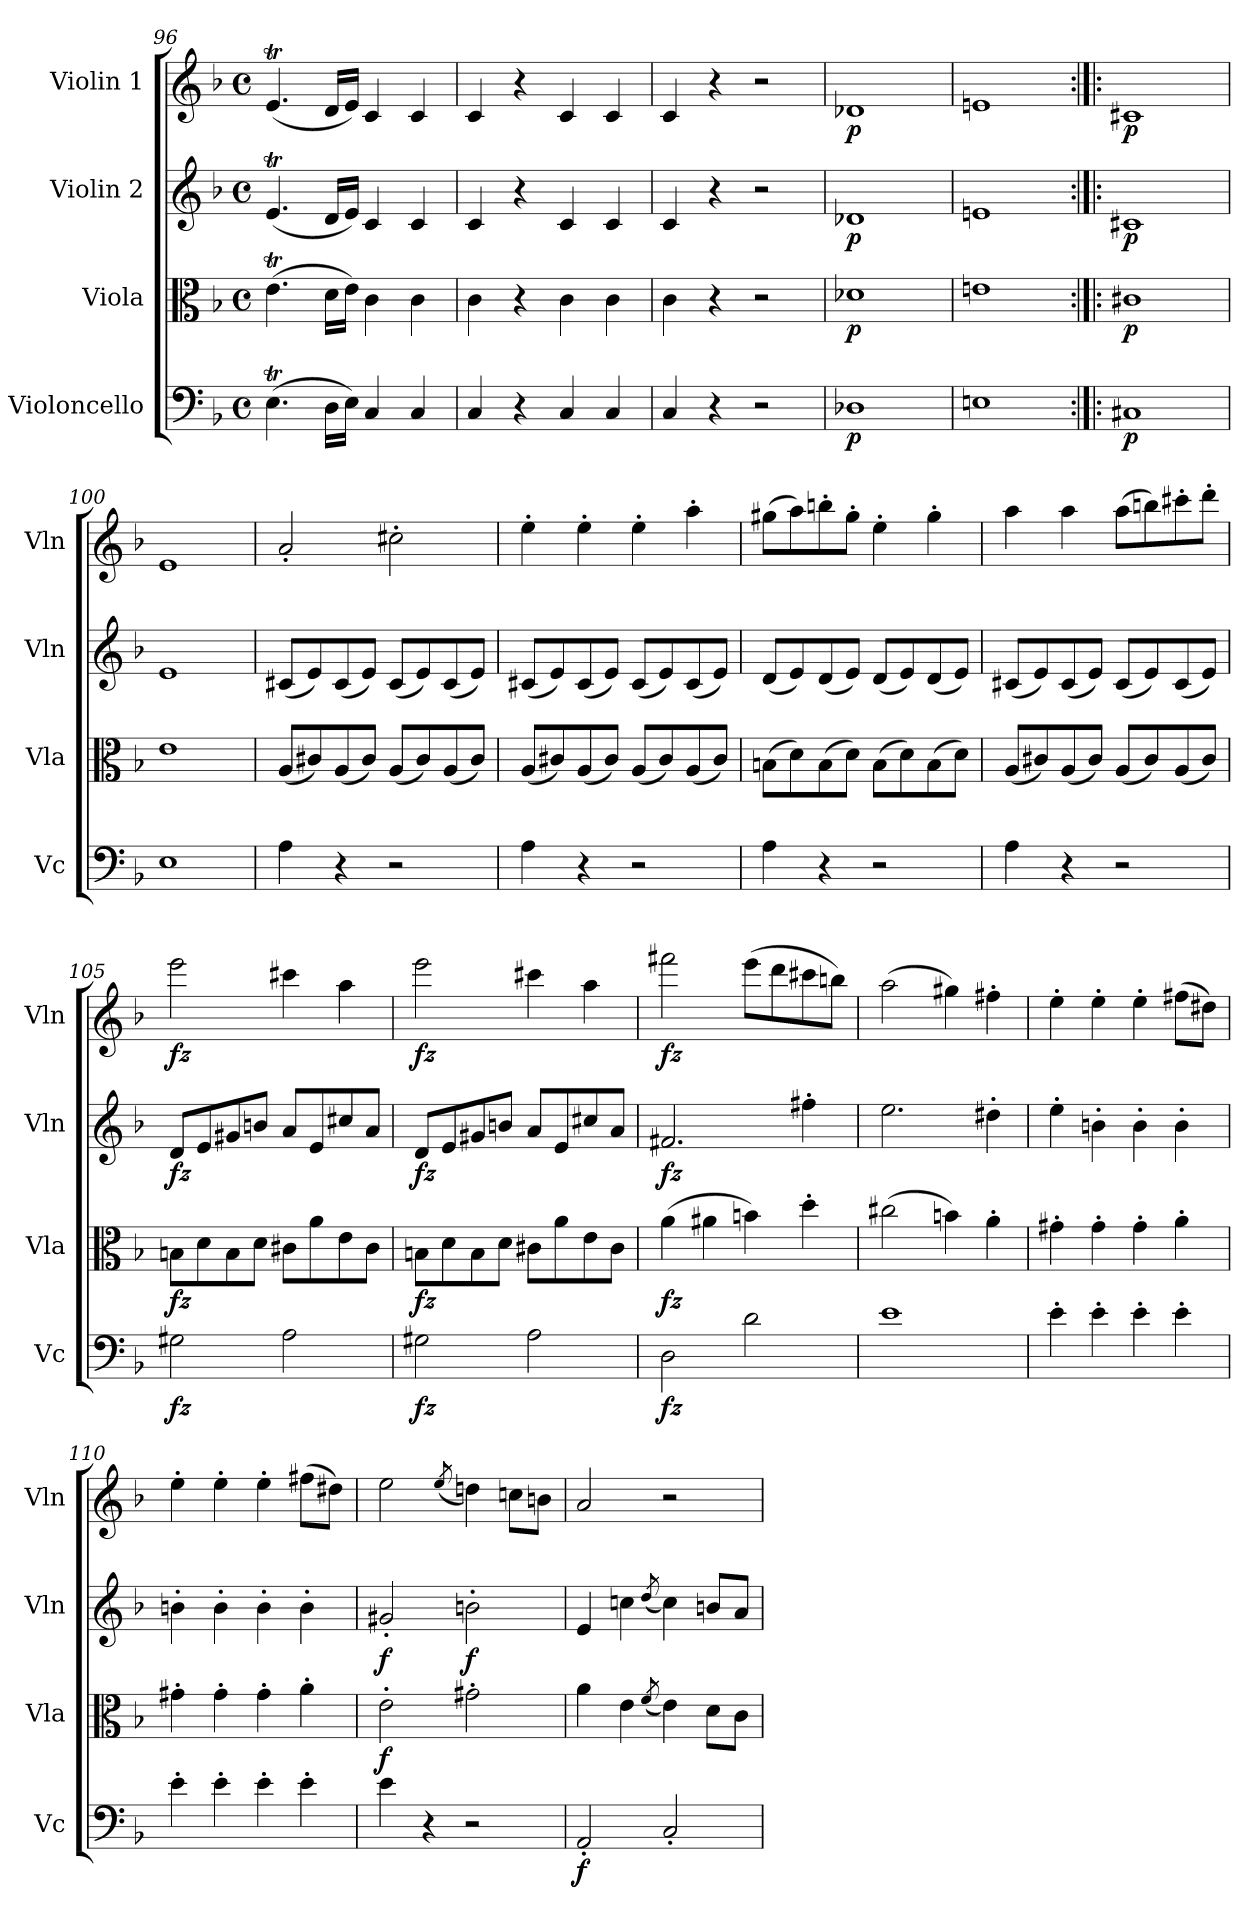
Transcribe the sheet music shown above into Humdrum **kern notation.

**kern	**dynam	**kern	**dynam	**kern	**dynam	**kern	**dynam
*part4	*part4	*part3	*part3	*part2	*part2	*part1	*part1
*staff4	*staff4	*staff3	*staff3	*staff2	*staff2	*staff1	*staff1
*I"Violoncello	*	*I"Viola	*	*I"Violin 2	*	*I"Violin 1	*
*I'Vc	*	*I'Vla	*	*I'Vln	*	*I'Vln	*
*clefF4	*	*clefC3	*	*clefG2	*	*clefG2	*
*k[b-]	*	*k[b-]	*	*k[b-]	*	*k[b-]	*
*M4/4	*	*M4/4	*	*M4/4	*	*M4/4	*
*met(c)	*	*met(c)	*	*met(c)	*	*met(c)	*
=96	=96	=96	=96	=96	=96	=96	=96
(4.Et\	.	(4.et\	.	(4.et/	.	(4.et/	.
16D\LL	.	16d\LL	.	16d/LL	.	16d/LL	.
16E\JJ)	.	16e\JJ)	.	16e/JJ)	.	16e/JJ)	.
4C/	.	4c\	.	4c/	.	4c/	.
4C/	.	4c\	.	4c/	.	4c/	.
=97	=97	=97	=97	=97	=97	=97	=97
4C/	.	4c\	.	4c/	.	4c/	.
4r	.	4r	.	4r	.	4r	.
4C/	.	4c\	.	4c/	.	4c/	.
4C/	.	4c\	.	4c/	.	4c/	.
=98	=98	=98	=98	=98	=98	=98	=98
4C/	.	4c\	.	4c/	.	4c/	.
4r	.	4r	.	4r	.	4r	.
2r	.	2r	.	2r	.	2r	.
=98X1	=98X1	=98X1	=98X1	=98X1	=98X1	=98X1	=98X1
!	!LO:DY:b	!	!LO:DY:b	!	!LO:DY:b	!	!LO:DY:b
1D-X	p	1d-X	p	1d-X	p	1d-X	p
=98X2	=98X2	=98X2	=98X2	=98X2	=98X2	=98X2	=98X2
1En	.	1en	.	1en	.	1en	.
!!LO:LB:g=z
=99:|!|:	=99:|!|:	=99:|!|:	=99:|!|:	=99:|!|:	=99:|!|:	=99:|!|:	=99:|!|:
!	!LO:DY:b	!	!LO:DY:b	!	!LO:DY:b	!	!LO:DY:b
1C#X	p	1c#X	p	1c#X	p	1c#X	p
=100	=100	=100	=100	=100	=100	=100	=100
1E	.	1e	.	1e	.	1e	.
=101	=101	=101	=101	=101	=101	=101	=101
4A\	.	(8A/L	.	(8c#X/L	.	2a'/	.
.	.	8c#X/)	.	8e/)	.	.	.
4r	.	(8A/	.	(8c#/	.	.	.
.	.	8c#/J)	.	8e/J)	.	.	.
2r	.	(8A/L	.	(8c#/L	.	2cc#X'\	.
.	.	8c#/)	.	8e/)	.	.	.
.	.	(8A/	.	(8c#/	.	.	.
.	.	8c#/J)	.	8e/J)	.	.	.
=102	=102	=102	=102	=102	=102	=102	=102
4A\	.	(8A/L	.	(8c#X/L	.	4ee'\	.
.	.	8c#X/)	.	8e/)	.	.	.
4r	.	(8A/	.	(8c#/	.	4ee'\	.
.	.	8c#/J)	.	8e/J)	.	.	.
2r	.	(8A/L	.	(8c#/L	.	4ee'\	.
.	.	8c#/)	.	8e/)	.	.	.
.	.	(8A/	.	(8c#/	.	4aa'\	.
.	.	8c#/J)	.	8e/J)	.	.	.
=103	=103	=103	=103	=103	=103	=103	=103
4A\	.	(8Bn\L	.	(8d/L	.	(8gg#X\L	.
.	.	8d\)	.	8e/)	.	8aa\)	.
4r	.	(8B\	.	(8d/	.	8bbn'\	.
.	.	8d\J)	.	8e/J)	.	8gg#'\J	.
2r	.	(8B\L	.	(8d/L	.	4ee'\	.
.	.	8d\)	.	8e/)	.	.	.
.	.	(8B\	.	(8d/	.	4gg#'\	.
.	.	8d\J)	.	8e/J)	.	.	.
=104	=104	=104	=104	=104	=104	=104	=104
4A\	.	(8A/L	.	(8c#X/L	.	4aa\	.
.	.	8c#X/)	.	8e/)	.	.	.
4r	.	(8A/	.	(8c#/	.	4aa\	.
.	.	8c#/J)	.	8e/J)	.	.	.
2r	.	(8A/L	.	(8c#/L	.	(8aa\L	.
.	.	8c#/)	.	8e/)	.	8bbn\)	.
.	.	(8A/	.	(8c#/	.	8ccc#X'\	.
.	.	8c#/J)	.	8e/J)	.	8ddd'\J	.
!!LO:LB:g=z
=105	=105	=105	=105	=105	=105	=105	=105
!	!LO:DY:b	!	!LO:DY:b	!	!LO:DY:b	!	!LO:DY:b
2G#X\	fz	8Bn\L	fz	8d/L	fz	2eee\	fz
.	.	8d\	.	8e/	.	.	.
.	.	8B\	.	8g#X/	.	.	.
.	.	8d\J	.	8bn/J	.	.	.
2A\	.	8c#X\L	.	8a/L	.	4ccc#X\	.
.	.	8a\	.	8e/	.	.	.
.	.	8e\	.	8cc#X/	.	4aa\	.
.	.	8c#\J	.	8a/J	.	.	.
=106	=106	=106	=106	=106	=106	=106	=106
!	!LO:DY:b	!	!LO:DY:b	!	!LO:DY:b	!	!LO:DY:b
2G#X\	fz	8Bn\L	fz	8d/L	fz	2eee\	fz
.	.	8d\	.	8e/	.	.	.
.	.	8B\	.	8g#X/	.	.	.
.	.	8d\J	.	8bn/J	.	.	.
2A\	.	8c#X\L	.	8a/L	.	4ccc#X\	.
.	.	8a\	.	8e/	.	.	.
.	.	8e\	.	8cc#X/	.	4aa\	.
.	.	8c#\J	.	8a/J	.	.	.
=107	=107	=107	=107	=107	=107	=107	=107
!	!LO:DY:b	!	!LO:DY:b	!	!LO:DY:b	!	!LO:DY:b
2D\	fz	(4a\	fz	2.f#X/	fz	2fff#X\	fz
.	.	4a#X\	.	.	.	.	.
2d\	.	4bn\)	.	.	.	(8eee\L	.
.	.	.	.	.	.	8ddd\	.
.	.	4dd'\	.	4ff#X'\	.	8ccc#X\	.
.	.	.	.	.	.	8bbn\J)	.
=108	=108	=108	=108	=108	=108	=108	=108
1e	.	(2cc#X\	.	2.ee\	.	(2aa\	.
.	.	4bn\)	.	.	.	4gg#X\)	.
.	.	4a'\	.	4dd#X'\	.	4ff#X'\	.
=109	=109	=109	=109	=109	=109	=109	=109
4e'\	.	4g#X'\	.	4ee'\	.	4ee'\	.
4e'\	.	4g#'\	.	4bn'\	.	4ee'\	.
4e'\	.	4g#'\	.	4b'\	.	4ee'\	.
4e'\	.	4a'\	.	4b'\	.	(8ff#X\L	.
.	.	.	.	.	.	8dd#X\J)	.
!!LO:PB:g=z
=110	=110	=110	=110	=110	=110	=110	=110
4e'\	.	4g#X'\	.	4bn'\	.	4ee'\	.
4e'\	.	4g#'\	.	4b'\	.	4ee'\	.
4e'\	.	4g#'\	.	4b'\	.	4ee'\	.
4e'\	.	4a'\	.	4b'\	.	(8ff#X\L	.
.	.	.	.	.	.	8dd#X\J)	.
=111	=111	=111	=111	=111	=111	=111	=111
!	!	!	!LO:DY:b	!	!LO:DY:b	!	!
4e\	.	2e'\	f	2g#X'/	f	2ee\	.
4r	.	.	.	.	.	.	.
.	.	.	.	.	.	(8qee/	.
!	!	!	!	!	!LO:DY:b	!	!
2r	.	2g#X'\	.	2bn'\	f	4ddn\)	.
.	.	.	.	.	.	8ccn\L	.
.	.	.	.	.	.	8bn\J	.
=112	=112	=112	=112	=112	=112	=112	=112
!	!LO:DY:b	!	!	!	!	!	!
2AA'/	f	4a\	.	4e/	.	2a/	.
.	.	4e\	.	4ccn\	.	.	.
.	.	(8qf/	.	(8qdd/	.	.	.
2C'/	.	4e\)	.	4cc\)	.	2r	.
.	.	8d\L	.	8bn/L	.	.	.
.	.	8c\J	.	8a/J	.	.	.
=	=	=	=	=	=	=	=
*-	*-	*-	*-	*-	*-	*-	*-
